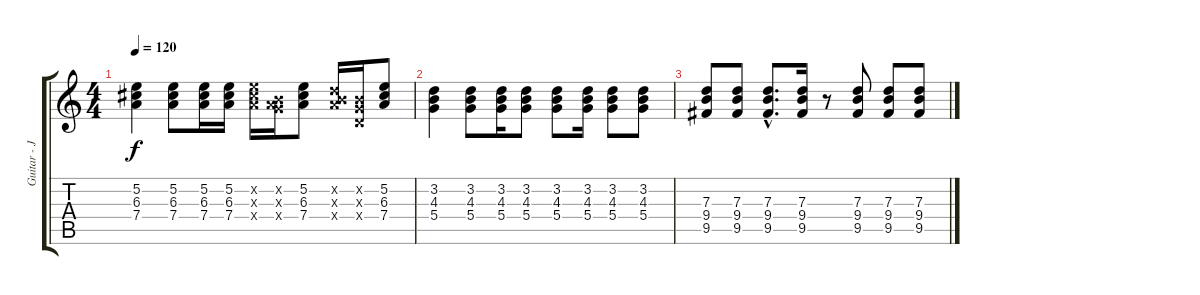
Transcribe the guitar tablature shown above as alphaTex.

\track ("Guitar - John" "Guitar - J") {instrument overdrivenguitar}
\staff {score tabs}
\tuning (E4 B3 G3 D3 A2 E2) {hide}
\ts (4 4)
\tempo 120
\clef g2
\ks c
(5.2 6.3 7.4).4{dy f volume 10 instrument electricguitarmuted} (5.2 6.3 7.4).8 (5.2 6.3 7.4).16 (5.2 6.3 7.4).16 (5.2{x} 6.3{x} 7.4{x}).16 (0.2{x} 0.3{x} 7.4{x}).16 (5.2 6.3 7.4).8 (0.2{x} 7.3{x} 7.4{x}).16 (0.2{x} 0.3{x} 0.4{x}).16 (5.2 6.3 7.4).8 |
(3.2 4.3 5.4).4 (3.2 4.3 5.4).8 (3.2 4.3 5.4).16 (3.2 4.3 5.4).8 (3.2 4.3 5.4).8 (3.2 4.3 5.4).16 (3.2 4.3 5.4).8 (3.2 4.3 5.4).8 |
(7.3 9.4 9.5).8 (7.3 9.4 9.5).8 (7.3{hac} 9.4{hac} 9.5{hac}).8{d} (7.3 9.4 9.5).16 r.8 (7.3 9.4 9.5).8 (7.3 9.4 9.5).8 (7.3 9.4 9.5).8
